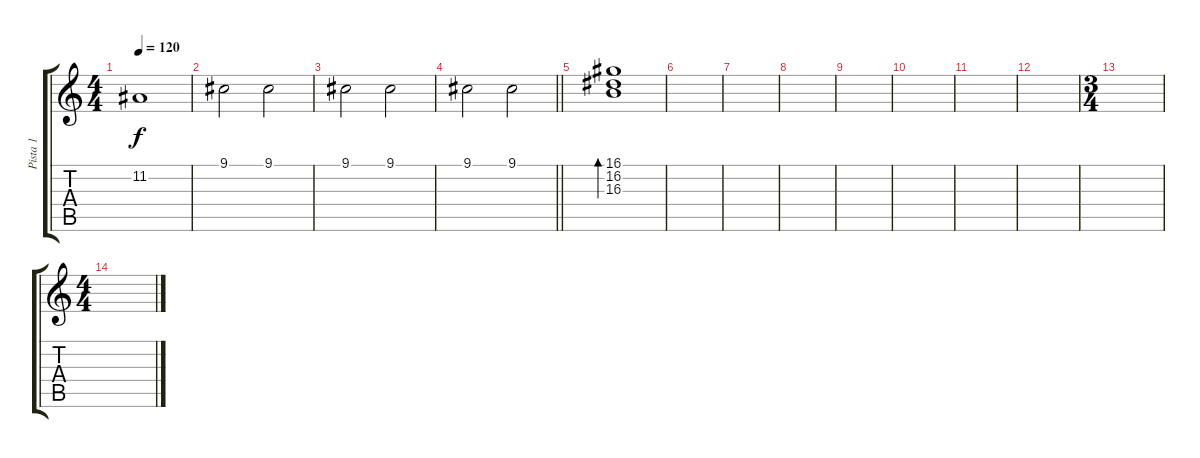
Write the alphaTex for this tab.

\track ("Pista 1" "Pista 1") {instrument acousticgrandpiano}
\staff {score tabs}
\tuning (E4 B3 G3 D3 A2 E2) {hide}
\ts (4 4)
\tempo 120
\clef g2
\ks c
11.2.1{dy f} |
9.1.2{volume 16} 9.1.2 |
9.1.2 9.1.2 |
\barLineRight lightlight
9.1.2 9.1.2 |
(16.1 16.2 16.3).1{bd 240 volume 13} |
|
|
|
|
|
|
|
\ts (3 4)
|
\ts (4 4)
